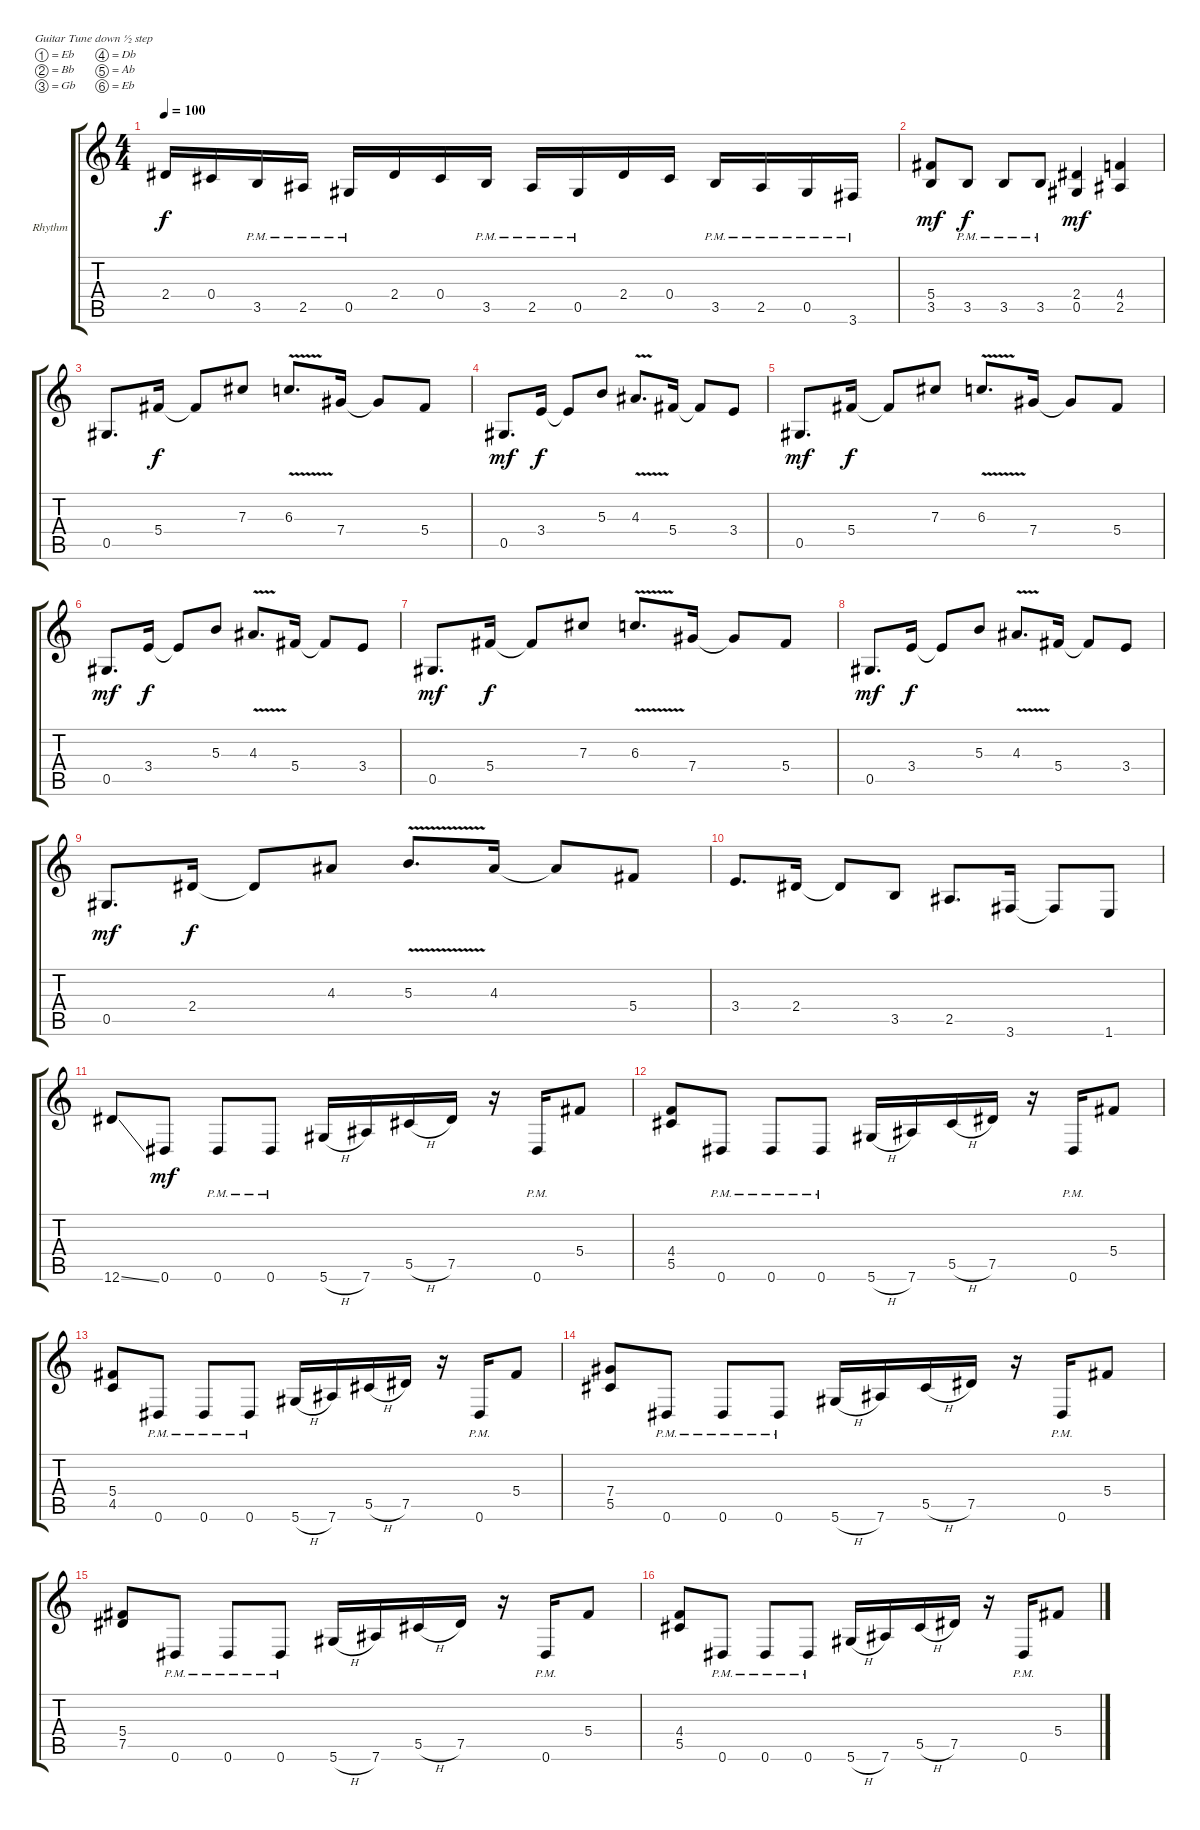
\defaultSystemsLayout 4
\bracketExtendMode groupsimilarinstruments
\firstSystemTrackNameOrientation horizontal
\otherSystemsTrackNameOrientation horizontal
\track ("Dave Mustaine" "Rhythm") {instrument distortionguitar}
\staff {score tabs}
\tuning (Eb4 Bb3 Gb3 Db3 Ab2 Eb2)
\ts (4 4)
\tempo 100
\clef g2
\scale
0.333333
\ks c
2.4.16{dy f} 0.4.16 3.5{pm}.16 2.5{pm}.16 0.5{pm}.16 2.4.16 0.4.16 3.5{pm}.16 2.5{pm}.16 0.5{pm}.16 2.4.16 0.4.16 3.5{pm}.16 2.5{pm}.16 0.5{pm}.16 3.6{pm}.16 |
\scale
0.333333 (5.4 3.5).8{dy mf} 3.5{pm}.8{dy f} 3.5{pm}.8 3.5{pm}.8 (2.4 0.5).4{dy mf} (4.4 2.5).4 |
\scale
0.333333 0.5.8{d} 5.4.16{dy f} 5.4{t}.8 7.3.8 6.3{v}.8{d} 7.4.16 7.4{t}.8 5.4.8 |
\scale
0.333333 0.5.8{d dy mf} 3.4.16{dy f} 3.4{t}.8 5.3.8 4.3{v}.8{d} 5.4.16 5.4{t}.8 3.4.8 |
\scale
0.333333 0.5.8{d dy mf} 5.4.16{dy f} 5.4{t}.8 7.3.8 6.3{v}.8{d} 7.4.16 7.4{t}.8 5.4.8 |
\scale
0.333333 0.5.8{d dy mf} 3.4.16{dy f} 3.4{t}.8 5.3.8 4.3{v}.8{d} 5.4.16 5.4{t}.8 3.4.8 |
\scale
0.333333 0.5.8{d dy mf} 5.4.16{dy f} 5.4{t}.8 7.3.8 6.3{v}.8{d} 7.4.16 7.4{t}.8 5.4.8 |
\scale
0.333333 0.5.8{d dy mf} 3.4.16{dy f} 3.4{t}.8 5.3.8 4.3{v}.8{d} 5.4.16 5.4{t}.8 3.4.8 |
\scale
0.333333 0.5.8{d dy mf} 2.4.16{dy f} 2.4{t}.8 4.3.8 5.3{v}.8{d} 4.3.16 4.3{t}.8 5.4.8 |
\scale
0.333333 3.4.8{d} 2.4.16 2.4{t}.8 3.5.8 2.5.8{d} 3.6.16 3.6{t}.8 1.6.8 |
\scale
0.333333 12.6{ss}.8 0.6.8{dy mf} 0.6{pm}.8 0.6{pm}.8 5.6{h}.16 7.6.16 5.5{h}.16 7.5.16 r.16 0.6{pm}.16 5.4.8 |
\scale
0.333333 (4.4 5.5).8 0.6{pm}.8 0.6{pm}.8 0.6{pm}.8 5.6{h}.16 7.6.16 5.5{h}.16 7.5.16 r.16 0.6{pm}.16 5.4.8 |
\scale
0.333333 (5.4 4.5).8 0.6{pm}.8 0.6{pm}.8 0.6{pm}.8 5.6{h}.16 7.6.16 5.5{h}.16 7.5.16 r.16 0.6{pm}.16 5.4.8 |
\scale
0.333333 (7.4 5.5).8 0.6{pm}.8 0.6{pm}.8 0.6{pm}.8 5.6{h}.16 7.6.16 5.5{h}.16 7.5.16 r.16 0.6{pm}.16 5.4.8 |
\scale
0.333333 (5.4 7.5).8 0.6{pm}.8 0.6{pm}.8 0.6{pm}.8 5.6{h}.16 7.6.16 5.5{h}.16 7.5.16 r.16 0.6{pm}.16 5.4.8 |
\scale
0.333333 (4.4 5.5).8 0.6{pm}.8 0.6{pm}.8 0.6{pm}.8 5.6{h}.16 7.6.16 5.5{h}.16 7.5.16 r.16 0.6{pm}.16 5.4.8
